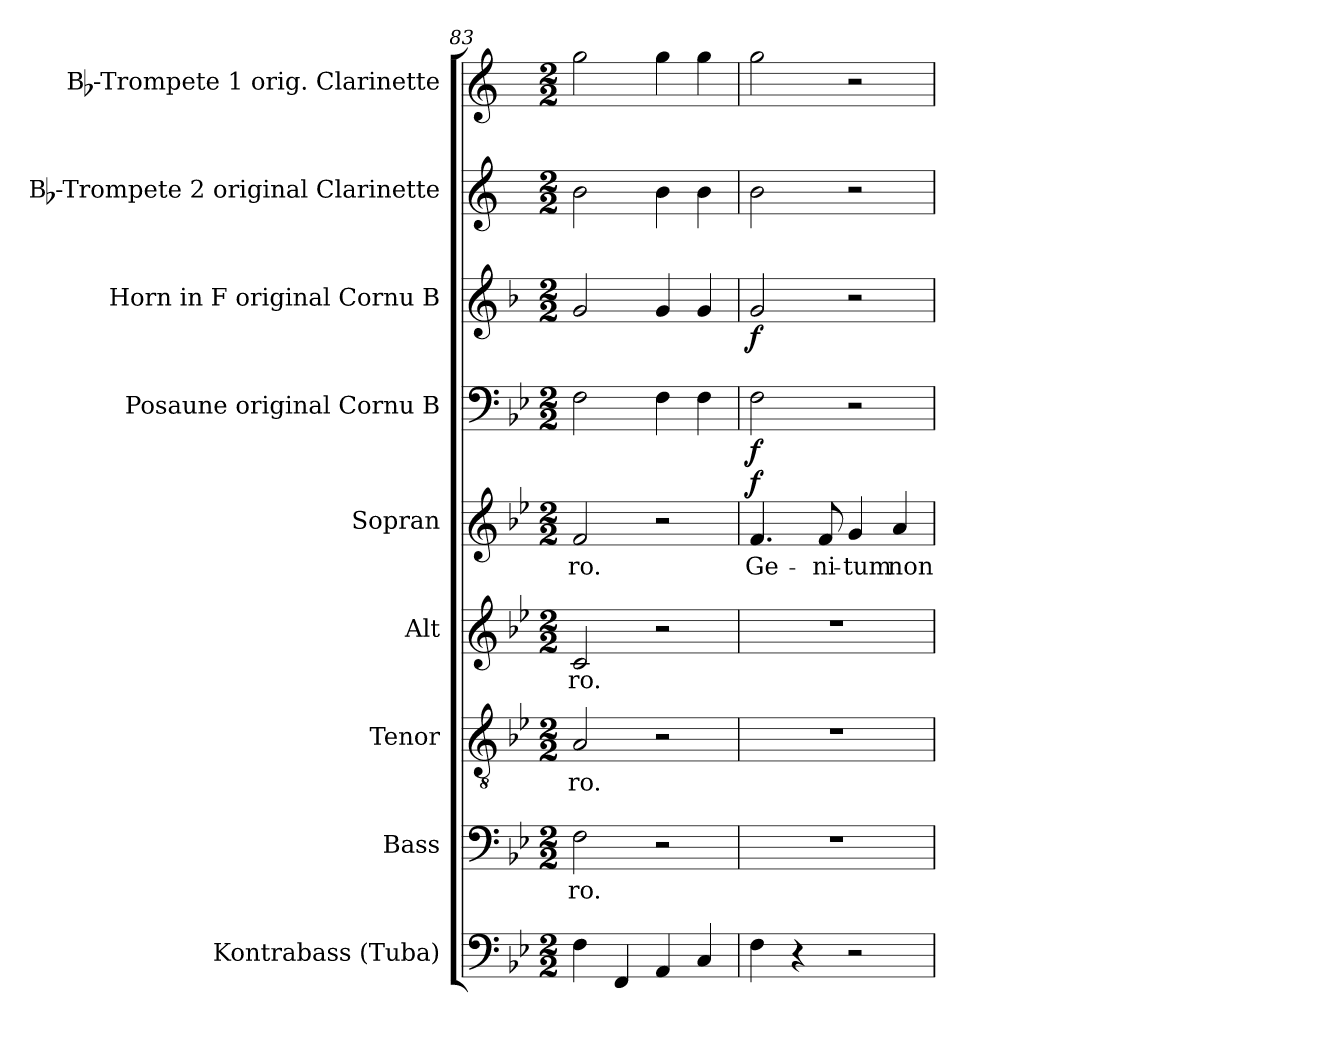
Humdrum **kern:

**kern	**kern	**text	**kern	**text	**kern	**text	**kern	**text	**dynam	**kern	**dynam	**kern	**dynam	**kern	**kern
*part9	*part8	*part8	*part7	*part7	*part6	*part6	*part5	*part5	*part5	*part4	*part4	*part3	*part3	*part2	*part1
*staff9	*staff8	*staff8	*staff7	*staff7	*staff6	*staff6	*staff5	*staff5	*staff5	*staff4	*staff4	*staff3	*staff3	*staff2	*staff1
*I"Kontrabass (Tuba)	*I"Bass	*	*I"Tenor	*	*I"Alt	*	*I"Sopran	*	*	*I"Posaune original Cornu B	*	*I"Horn in F original Cornu B	*	*I"Bb-Trompete 2 original Clarinette	*I"Bb-Trompete 1 orig. Clarinette
*I'Kb.	*I'B.	*	*I'T.	*	*I'A.	*	*I'S.	*	*	*I'Pos.	*	*I'Hrn.	*	*I'Bb Trp. 2	*I'Bb Trp. 1
*clefF4	*clefF4	*	*clefGv2	*	*clefG2	*	*clefG2	*	*	*clefF4	*	*clefG2	*	*clefG2	*clefG2
*ITrd7c12	*	*	*	*	*	*	*	*	*	*	*	*ITrd4c7	*	*ITrd1c2	*ITrd1c2
*k[b-e-]	*k[b-e-]	*	*k[b-e-]	*	*k[b-e-]	*	*k[b-e-]	*	*	*k[b-e-]	*	*k[b-e-]	*	*k[b-e-]	*k[b-e-]
*B-:	*B-:	*	*B-:	*	*B-:	*	*B-:	*	*	*B-:	*	*B-:	*	*B-:	*B-:
*M2/2	*M2/2	*	*M2/2	*	*M2/2	*	*M2/2	*	*	*M2/2	*	*M2/2	*	*M2/2	*M2/2
=83	=83	=83	=83	=83	=83	=83	=83	=83	=83	=83	=83	=83	=83	=83	=83
!	!	!LO:LY:b	!	!LO:LY:b	!	!LO:LY:b	!	!LO:LY:b	!	!	!	!	!	!	!
4FF\	2F\	-ro.	2A/	-ro.	2c/	-ro.	2f/	-ro.	.	2F\	.	2c/	.	2a\	2ff\
4FFF/	.	.	.	.	.	.	.	.	.	.	.	.	.	.	.
4AAA/	2r	.	2r	.	2r	.	2r	.	.	4F\	.	4c/	.	4a\	4ff\
4CC/	.	.	.	.	.	.	.	.	.	4F\	.	4c/	.	4a\	4ff\
!!LO:PB:g=z
=84	=84	=84	=84	=84	=84	=84	=84	=84	=84	=84	=84	=84	=84	=84	=84
!	!	!	!	!	!	!	!	!LO:LY:b	!LO:DY:a	!	!LO:DY:b	!	!LO:DY:b	!	!
4FF\	1r	.	1r	.	1r	.	4.f/	Ge-	f	2F\	f	2c/	f	2a\	2ff\
4r	.	.	.	.	.	.	.	.	.	.	.	.	.	.	.
!	!	!	!	!	!	!	!	!LO:LY:b	!	!	!	!	!	!	!
.	.	.	.	.	.	.	8f/	-ni-	.	.	.	.	.	.	.
!	!	!	!	!	!	!	!	!LO:LY:b	!	!	!	!	!	!	!
2r	.	.	.	.	.	.	4g/	-tum	.	2r	.	2r	.	2r	2r
!	!	!	!	!	!	!	!	!LO:LY:b	!	!	!	!	!	!	!
.	.	.	.	.	.	.	4a/	non	.	.	.	.	.	.	.
=	=	=	=	=	=	=	=	=	=	=	=	=	=	=	=
*-	*-	*-	*-	*-	*-	*-	*-	*-	*-	*-	*-	*-	*-	*-	*-
